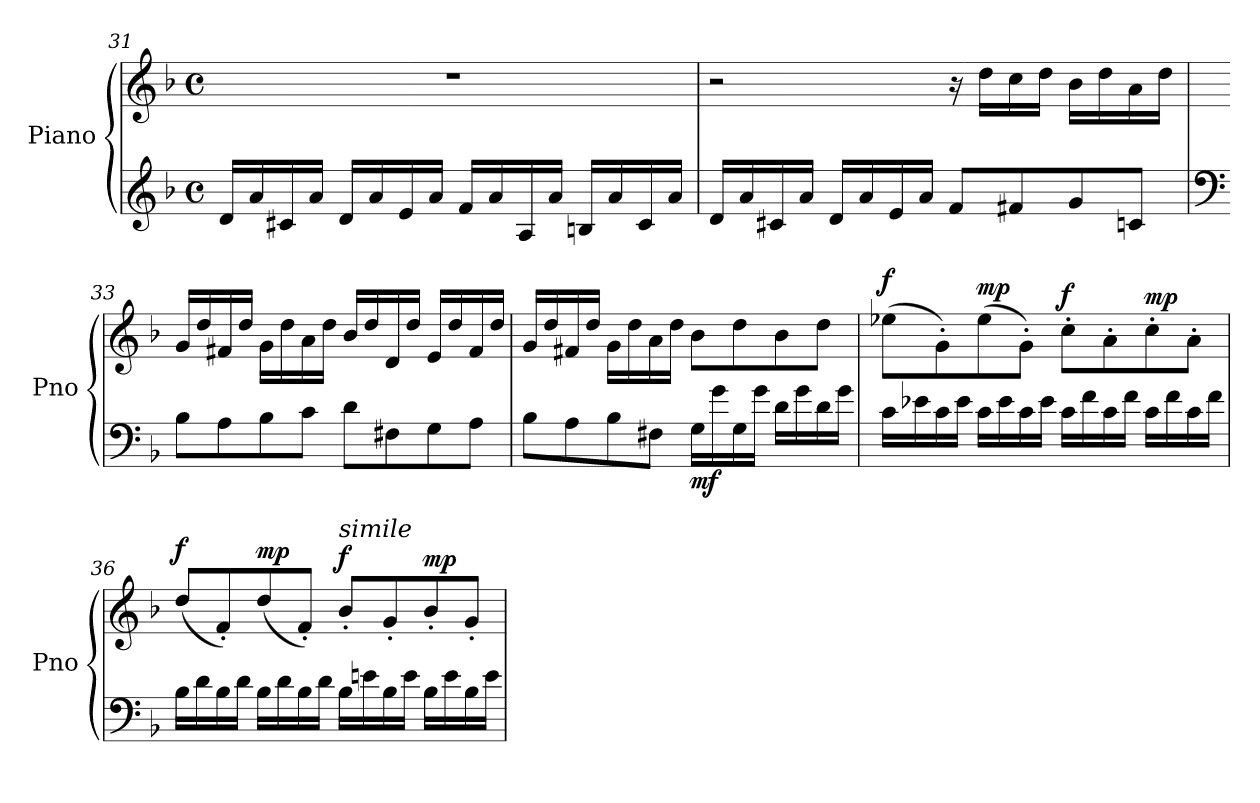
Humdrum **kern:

**kern	**kern	**dynam
*part1	*part1	*part1
*staff2	*staff1	*staff1/2
*I"Piano	*	*
*I'Pno	*	*
*clefG2	*clefG2	*
*k[b-]	*k[b-]	*
*M4/4	*M4/4	*
*met(c)	*met(c)	*
=31	=31	=31
16d/LL	1r	.
16a/	.	.
16c#X/	.	.
16a/JJ	.	.
16d/LL	.	.
16a/	.	.
16e/	.	.
16a/JJ	.	.
16f/LL	.	.
16a/	.	.
16A/	.	.
16a/JJ	.	.
16Bn/LL	.	.
16a/	.	.
16c#/	.	.
16a/JJ	.	.
=32	=32	=32
16d/LL	2r	.
16a/	.	.
16c#X/	.	.
16a/JJ	.	.
16d/LL	.	.
16a/	.	.
16e/	.	.
16a/JJ	.	.
8f/L	16r	.
.	16dd\LL	.
8f#X/	16cc\	.
.	16dd\JJ	.
8g/	16b-\LL	.
.	16dd\	.
8cn/J	16a\	.
.	16dd\JJ	.
!!LO:LB:g=z
=33	=33	=33
*clefF4	*	*
8B-\L	16g/LL	.
.	16dd/	.
8A\	16f#X/	.
.	16dd/JJ	.
8B-\	16g\LL	.
.	16dd\	.
8c\J	16a\	.
.	16dd\JJ	.
8d\L	16b-/LL	.
.	16dd/	.
8F#X\	16d/	.
.	16dd/JJ	.
8G\	16e/LL	.
.	16dd/	.
8A\J	16f#/	.
.	16dd/JJ	.
=34	=34	=34
8B-\L	16g/LL	.
.	16dd/	.
8A\	16f#X/	.
.	16dd/JJ	.
8B-\	16g\LL	.
.	16dd\	.
8F#X\J	16a\	.
.	16dd\JJ	.
!	!	!LO:DY:b=2
16G\LL	8b-\L	mf
16g\	.	.
16G\	8dd\	.
16g\JJ	.	.
16d\LL	8b-\	.
16g\	.	.
16d\	8dd\J	.
16g\JJ	.	.
=35	=35	=35
!	!	!LO:DY:a
16c\LL	(>8ee-X\L	f
16e-X\	.	.
16c\	8g'\)	.
16e-\JJ	.	.
!	!	!LO:DY:a
16c\LL	(>8ee-\	mp
16e-\	.	.
16c\	8g'\J)	.
16e-\JJ	.	.
!	!	!LO:DY:a
16c\LL	8cc'\L	f
16f\	.	.
16c\	8a'\	.
16f\JJ	.	.
!	!	!LO:DY:a
16c\LL	8cc'\	mp
16f\	.	.
16c\	8a'\J	.
16f\JJ	.	.
!!LO:LB:g=z
=36	=36	=36
!	!	!LO:DY:a
16B-\LL	(<8dd/L	f
16d\	.	.
16B-\	8f'/)	.
16d\JJ	.	.
!	!	!LO:DY:a
16B-\LL	(<8dd/	mp
16d\	.	.
16B-\	8f'/J)	.
16d\JJ	.	.
!	!LO:TX:a:i:t=simile	!
!	!	!LO:DY:a
16B-\LL	8b-'/L	f
16en\	.	.
16B-\	8g'/	.
16e\JJ	.	.
!	!	!LO:DY:a
16B-\LL	8b-'/	mp
16e\	.	.
16B-\	8g'/J	.
16e\JJ	.	.
=	=	=
*-	*-	*-
